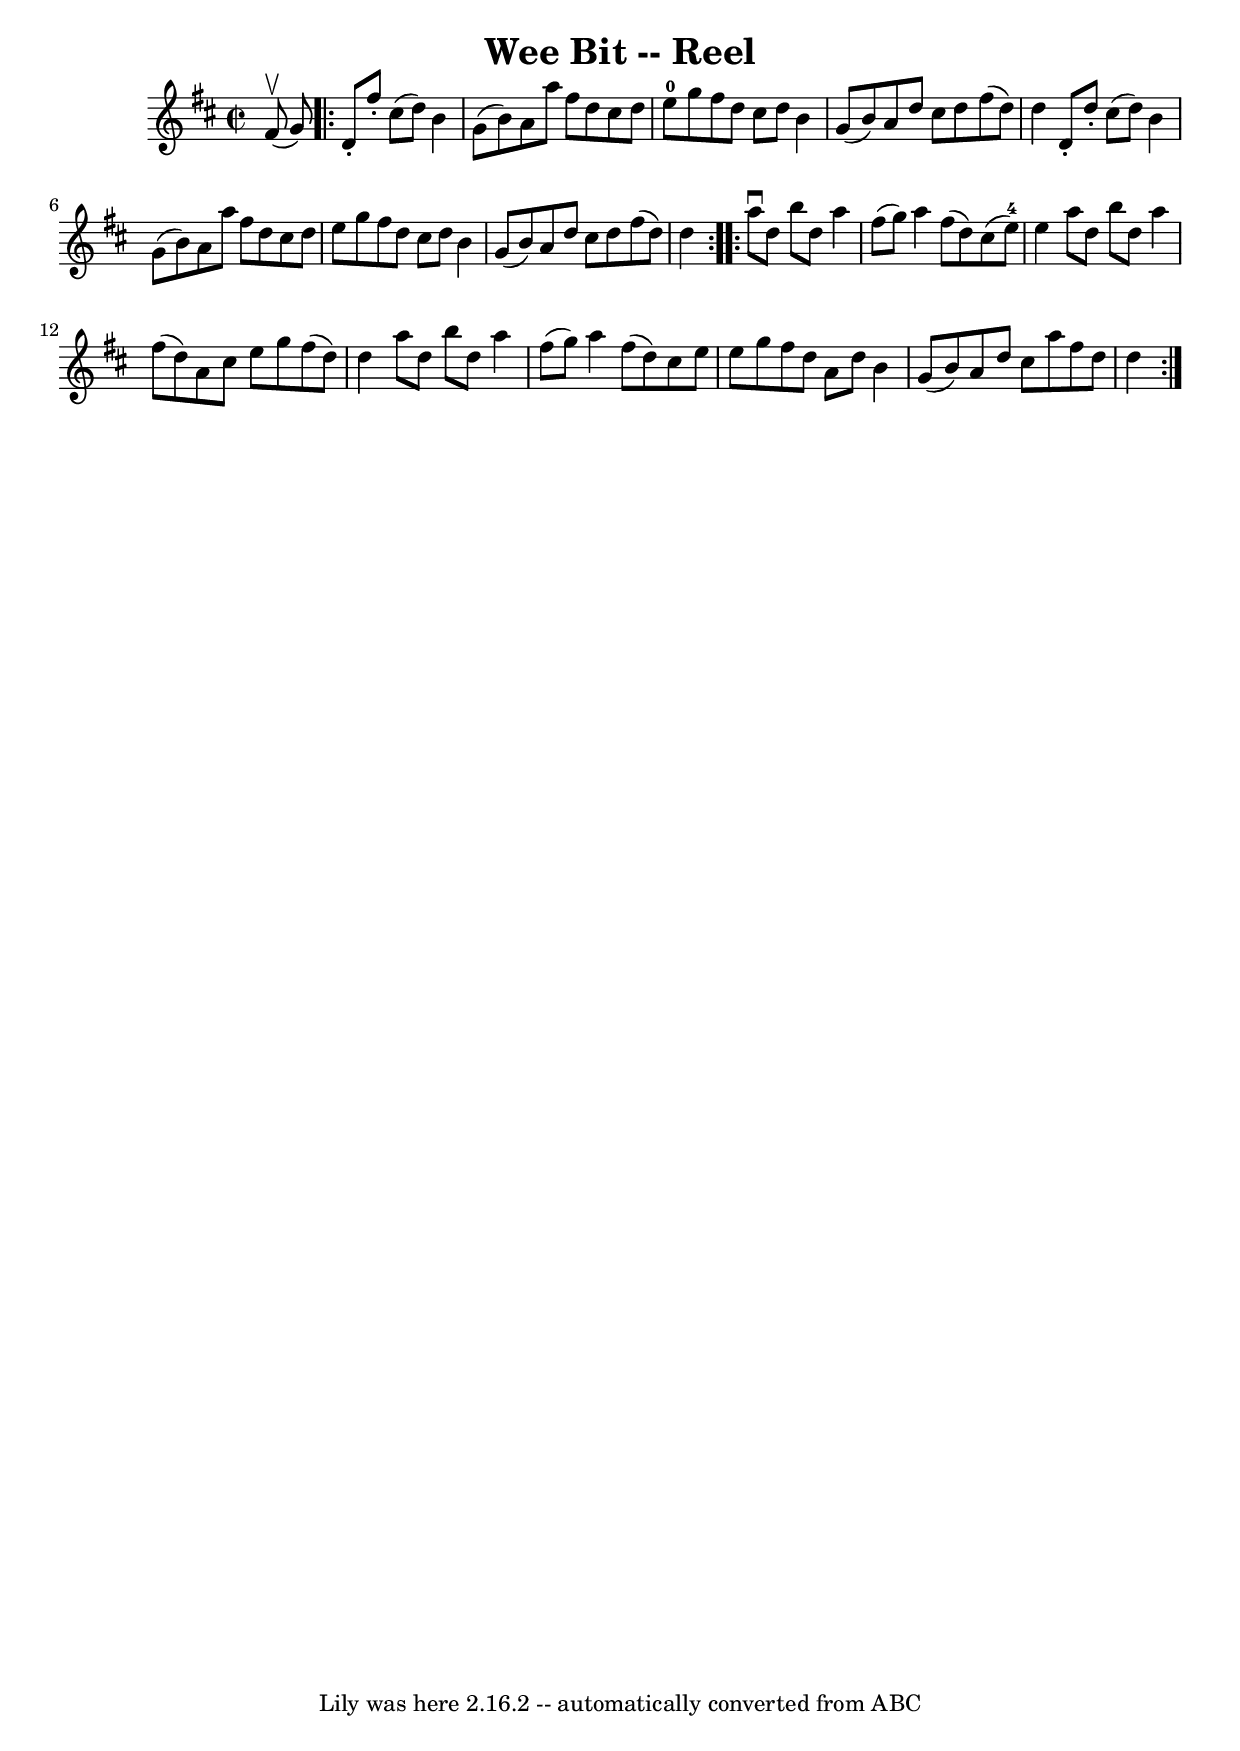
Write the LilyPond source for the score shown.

\version "2.16.2"
\include "Mammoth.ily"
\header {
  %% book = "Ryan's Mammoth Collection"
  crossRefNumber = "1"
  footnotes = "\\\\268"
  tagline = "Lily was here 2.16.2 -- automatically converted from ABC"
  title = "Wee Bit -- Reel"

}
voicedefault =  {


  \override Staff.TimeSignature #'style = #'C
  \time 2/2 
  \key d \major
  fis'8^\upbow(g'8) 
  \repeat volta 2 {
    d'8 
    -. fis''8 -. cis''8 (d''8) b'4 g'8 (b'8)   |
    a'8  
    a''8 fis''8 d''8 cis''8 d''8 e''8-0 g''8    |
    
    fis''8 d''8 cis''8 d''8 b'4 g'8 (b'8)   |
    a'8    
    d''8 cis''8 d''8 fis''8 (d''8) d''4    |
    d'8 -.   
    d''8 -. cis''8 (d''8) b'4 g'8 (b'8)   |
    a'8 a''8 
    fis''8 d''8 cis''8 d''8 e''8 g''8    |
    fis''8    
    d''8 cis''8 d''8 b'4 g'8 (b'8)   |
    a'8 d''8    
    cis''8 d''8 fis''8 (d''8) d''4    
  }     
  \repeat volta 2 {
    a''8^\downbow d''8 b''8 d''8 a''4 fis''8 (g''8)   |
    
    a''4 fis''8 (d''8) cis''8 (e''8-4) e''4    |
    a''8 
    d''8 b''8 d''8 a''4 fis''8 (d''8)   |
    a'8    
    cis''8 e''8 g''8 fis''8 (d''8) d''4    |
    a''8    
    d''8 b''8 d''8 a''4 fis''8 (g''8)   |
    a''4 fis''8 
    (d''8) cis''8 e''8 e''8 g''8    |
    fis''8 d''8    
    a'8 d''8 b'4 g'8 (b'8)   |
    a'8 d''8 cis''8    
    a''8 fis''8 d''8 d''4    
  }   

}

\score{
  <<

    \context Staff="default"
    {
      \voicedefault 
      
    }

  >>
  \layout {
    
  }
  \midi {
  }

}
